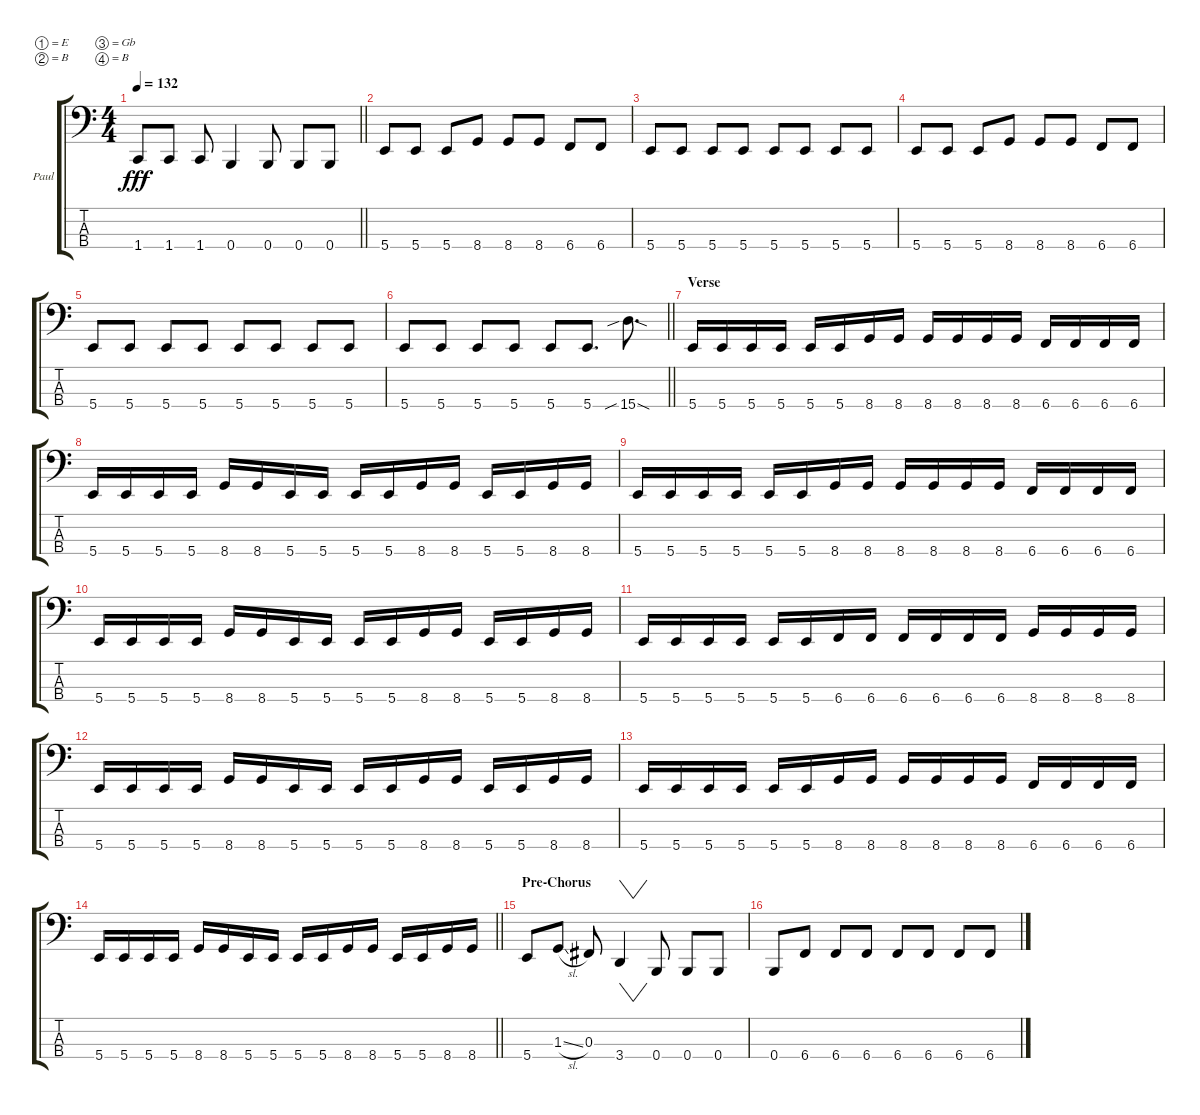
\bracketExtendMode groupsimilarinstruments
\firstSystemTrackNameOrientation horizontal
\otherSystemsTrackNameOrientation horizontal
\track ("Paul Gray" "Paul") {instrument electricbassfinger}
\staff {score tabs}
\tuning (E2 B1 Gb1 B0)
\ts (4 4)
\tempo 132
\clef f4
\barLineRight lightlight
\ks c
1.4.8{dy fff} 1.4.8 1.4.8 0.4.4 0.4.8 0.4.8 0.4.8 |
5.4.8 5.4.8 5.4.8 8.4.8 8.4.8 8.4.8 6.4.8 6.4.8 |
5.4.8 5.4.8 5.4.8 5.4.8 5.4.8 5.4.8 5.4.8 5.4.8 |
5.4.8 5.4.8 5.4.8 8.4.8 8.4.8 8.4.8 6.4.8 6.4.8 |
5.4.8 5.4.8 5.4.8 5.4.8 5.4.8 5.4.8 5.4.8 5.4.8 |
\barLineRight lightlight
5.4.8 5.4.8 5.4.8 5.4.8 5.4.8 5.4.8{d} 15.4{sib sod}.8{d} |
\section ("" "Verse")
5.4.16 5.4.16 5.4.16 5.4.16 5.4.16 5.4.16 8.4.16 8.4.16 8.4.16 8.4.16 8.4.16 8.4.16 6.4.16 6.4.16 6.4.16 6.4.16 |
5.4.16 5.4.16 5.4.16 5.4.16 8.4.16 8.4.16 5.4.16 5.4.16 5.4.16 5.4.16 8.4.16 8.4.16 5.4.16 5.4.16 8.4.16 8.4.16 |
5.4.16 5.4.16 5.4.16 5.4.16 5.4.16 5.4.16 8.4.16 8.4.16 8.4.16 8.4.16 8.4.16 8.4.16 6.4.16 6.4.16 6.4.16 6.4.16 |
5.4.16 5.4.16 5.4.16 5.4.16 8.4.16 8.4.16 5.4.16 5.4.16 5.4.16 5.4.16 8.4.16 8.4.16 5.4.16 5.4.16 8.4.16 8.4.16 |
5.4.16 5.4.16 5.4.16 5.4.16 5.4.16 5.4.16 6.4.16 6.4.16 6.4.16 6.4.16 6.4.16 6.4.16 8.4.16 8.4.16 8.4.16 8.4.16 |
5.4.16 5.4.16 5.4.16 5.4.16 8.4.16 8.4.16 5.4.16 5.4.16 5.4.16 5.4.16 8.4.16 8.4.16 5.4.16 5.4.16 8.4.16 8.4.16 |
5.4.16 5.4.16 5.4.16 5.4.16 5.4.16 5.4.16 8.4.16 8.4.16 8.4.16 8.4.16 8.4.16 8.4.16 6.4.16 6.4.16 6.4.16 6.4.16 |
\barLineRight lightlight
5.4.16 5.4.16 5.4.16 5.4.16 8.4.16 8.4.16 5.4.16 5.4.16 5.4.16 5.4.16 8.4.16 8.4.16 5.4.16 5.4.16 8.4.16 8.4.16 |
\section ("" "Pre-Chorus")
5.4.8 1.3{sl}.8 0.3.8 3.4.4{vw} 0.4.8 0.4.8 0.4.8 |
0.4.8 6.4.8 6.4.8 6.4.8 6.4.8 6.4.8 6.4.8 6.4.8
